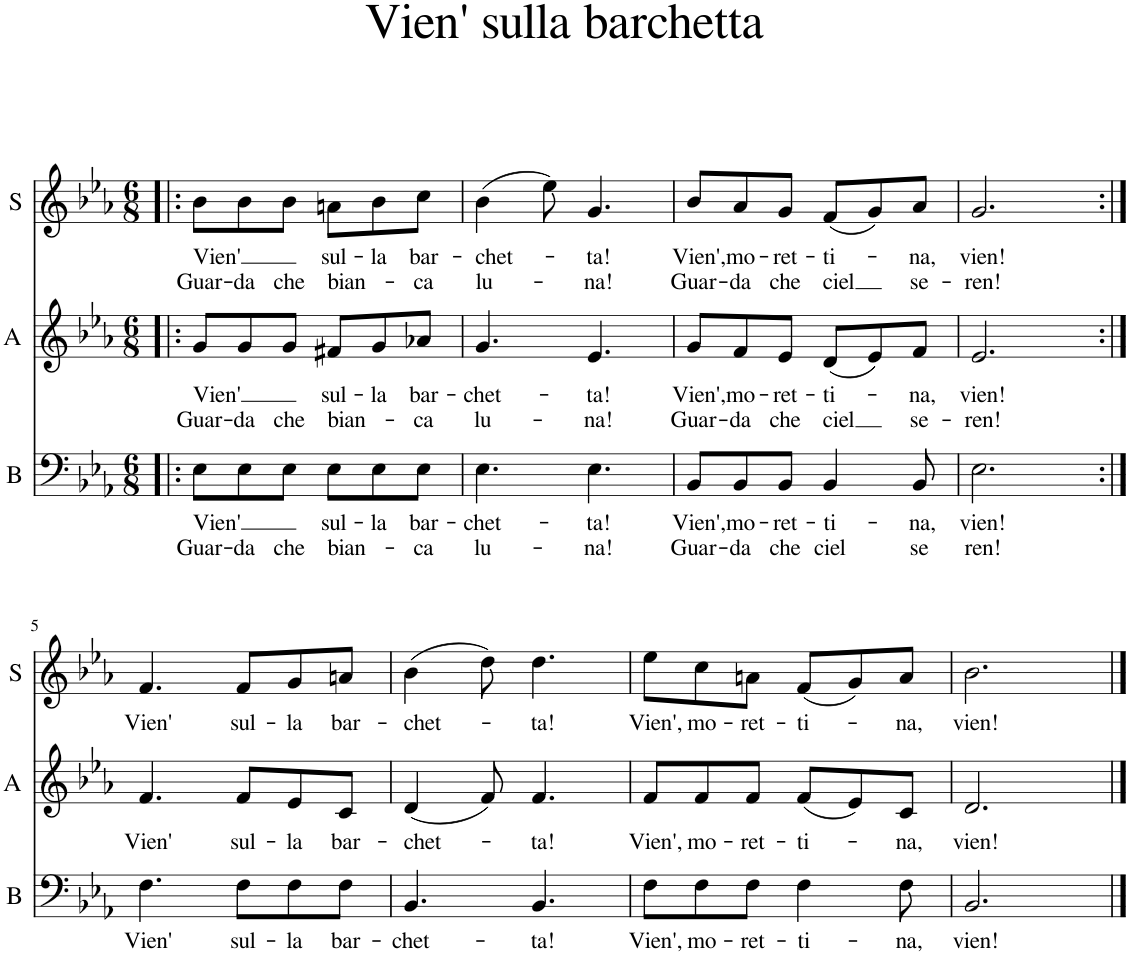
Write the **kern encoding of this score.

**kern	**text	**text	**kern	**text	**text	**kern	**text	**text
*part3	*part3	*part3	*part2	*part2	*part2	*part1	*part1	*part1
*staff3	*staff3	*staff3	*staff2	*staff2	*staff2	*staff1	*staff1	*staff1
*I"B	*	*	*I"A	*	*	*I"S	*	*
*I'B	*	*	*I'A	*	*	*I'S	*	*
*clefF4	*	*	*clefG2	*	*	*clefG2	*	*
*k[b-e-a-]	*	*	*k[b-e-a-]	*	*	*k[b-e-a-]	*	*
*M6/8	*	*	*M6/8	*	*	*M6/8	*	*
=1!|:	=1!|:	=1!|:	=1!|:	=1!|:	=1!|:	=1!|:	=1!|:	=1!|:
!	!LO:LY:b	!LO:LY:b	!	!LO:LY:b	!LO:LY:b	!	!LO:LY:b	!LO:LY:b
8E-\L	Vien'	Guar-	8g/L	Vien'	Guar-	8b-\L	Vien'	Guar-
!	!	!LO:LY:b	!	!	!LO:LY:b	!	!	!LO:LY:b
8E-\	.	-da	8g/	.	-da	8b-\	.	-da
!	!	!LO:LY:b	!	!	!LO:LY:b	!	!	!LO:LY:b
8E-\J	.	che	8g/J	.	che	8b-\J	.	che
!	!LO:LY:b	!LO:LY:b	!	!LO:LY:b	!LO:LY:b	!	!LO:LY:b	!LO:LY:b
8E-\L	sul-	bian-	8f#X/L	sul-	bian-	8an\L	sul-	bian-
!	!LO:LY:b	!	!	!LO:LY:b	!	!	!LO:LY:b	!
8E-\	-la	.	8g/	-la	.	8b-\	-la	.
!	!LO:LY:b	!LO:LY:b	!	!LO:LY:b	!LO:LY:b	!	!LO:LY:b	!LO:LY:b
8E-\J	bar-	-ca	8a-X/J	bar-	-ca	8cc\J	bar-	-ca
=2	=2	=2	=2	=2	=2	=2	=2	=2
!	!LO:LY:b	!LO:LY:b	!	!LO:LY:b	!LO:LY:b	!	!LO:LY:b	!LO:LY:b
4.E-\	-chet-	lu-	4.g/	-chet-	lu-	(4b-\	-chet-	lu-
.	.	.	.	.	.	8ee-\)	.	.
!	!LO:LY:b	!LO:LY:b	!	!LO:LY:b	!LO:LY:b	!	!LO:LY:b	!LO:LY:b
4.E-\	-ta!	-na!	4.e-/	-ta!	-na!	4.g/	-ta!	-na!
=3	=3	=3	=3	=3	=3	=3	=3	=3
!	!LO:LY:b	!LO:LY:b	!	!LO:LY:b	!LO:LY:b	!	!LO:LY:b	!LO:LY:b
8BB-/L	Vien',	Guar-	8g/L	Vien',	Guar-	8b-/L	Vien',	Guar-
!	!LO:LY:b	!LO:LY:b	!	!LO:LY:b	!LO:LY:b	!	!LO:LY:b	!LO:LY:b
8BB-/	mo-	-da	8f/	mo-	-da	8a-/	mo-	-da
!	!LO:LY:b	!LO:LY:b	!	!LO:LY:b	!LO:LY:b	!	!LO:LY:b	!LO:LY:b
8BB-/J	-ret-	che	8e-/J	-ret-	che	8g/J	-ret-	che
!	!LO:LY:b	!LO:LY:b	!	!LO:LY:b	!LO:LY:b	!	!LO:LY:b	!LO:LY:b
4BB-/	-ti-	ciel	(8d/L	-ti-	ciel	(8f/L	-ti-	ciel
.	.	.	8e-/)	.	.	8g/)	.	.
!	!LO:LY:b	!LO:LY:b	!	!LO:LY:b	!LO:LY:b	!	!LO:LY:b	!LO:LY:b
8BB-/	-na,	se	8f/J	-na,	se-	8a-/J	-na,	se-
=4	=4	=4	=4	=4	=4	=4	=4	=4
!	!LO:LY:b	!LO:LY:b	!	!LO:LY:b	!LO:LY:b	!	!LO:LY:b	!LO:LY:b
2.E-\	vien!	ren!	2.e-/	vien!	-ren!	2.g/	vien!	-ren!
!!LO:LB:g=z
=5:|!	=5:|!	=5:|!	=5:|!	=5:|!	=5:|!	=5:|!	=5:|!	=5:|!
!	!LO:LY:b	!	!	!LO:LY:b	!	!	!LO:LY:b	!
4.F\	Vien'	.	4.f/	Vien'	.	4.f/	Vien'	.
!	!LO:LY:b	!	!	!LO:LY:b	!	!	!LO:LY:b	!
8F\L	sul-	.	8f/L	sul-	.	8f/L	sul-	.
!	!LO:LY:b	!	!	!LO:LY:b	!	!	!LO:LY:b	!
8F\	-la	.	8e-/	-la	.	8g/	-la	.
!	!LO:LY:b	!	!	!LO:LY:b	!	!	!LO:LY:b	!
8F\J	bar-	.	8c/J	bar-	.	8an/J	bar-	.
=6	=6	=6	=6	=6	=6	=6	=6	=6
!	!LO:LY:b	!	!	!LO:LY:b	!	!	!LO:LY:b	!
4.BB-/	-chet-	.	(4d/	-chet-	.	(4b-\	-chet-	.
.	.	.	8f/)	.	.	8dd\)	.	.
!	!LO:LY:b	!	!	!LO:LY:b	!	!	!LO:LY:b	!
4.BB-/	-ta!	.	4.f/	-ta!	.	4.dd\	-ta!	.
=7	=7	=7	=7	=7	=7	=7	=7	=7
!	!LO:LY:b	!	!	!LO:LY:b	!	!	!LO:LY:b	!
8F\L	Vien',	.	8f/L	Vien',	.	8ee-\L	Vien',	.
!	!LO:LY:b	!	!	!LO:LY:b	!	!	!LO:LY:b	!
8F\	mo-	.	8f/	mo-	.	8cc\	mo-	.
!	!LO:LY:b	!	!	!LO:LY:b	!	!	!LO:LY:b	!
8F\J	-ret-	.	8f/J	-ret-	.	8an\J	-ret-	.
!	!LO:LY:b	!	!	!LO:LY:b	!	!	!LO:LY:b	!
4F\	-ti-	.	(8f/L	-ti-	.	(8f/L	-ti-	.
.	.	.	8e-/)	.	.	8g/)	.	.
!	!LO:LY:b	!	!	!LO:LY:b	!	!	!LO:LY:b	!
8F\	-na,	.	8c/J	-na,	.	8a/J	-na,	.
=8	=8	=8	=8	=8	=8	=8	=8	=8
!	!LO:LY:b	!	!	!LO:LY:b	!	!	!LO:LY:b	!
2.BB-/	vien!	.	2.d/	vien!	.	2.b-\	vien!	.
==	==	==	==	==	==	==	==	==
*-	*-	*-	*-	*-	*-	*-	*-	*-
